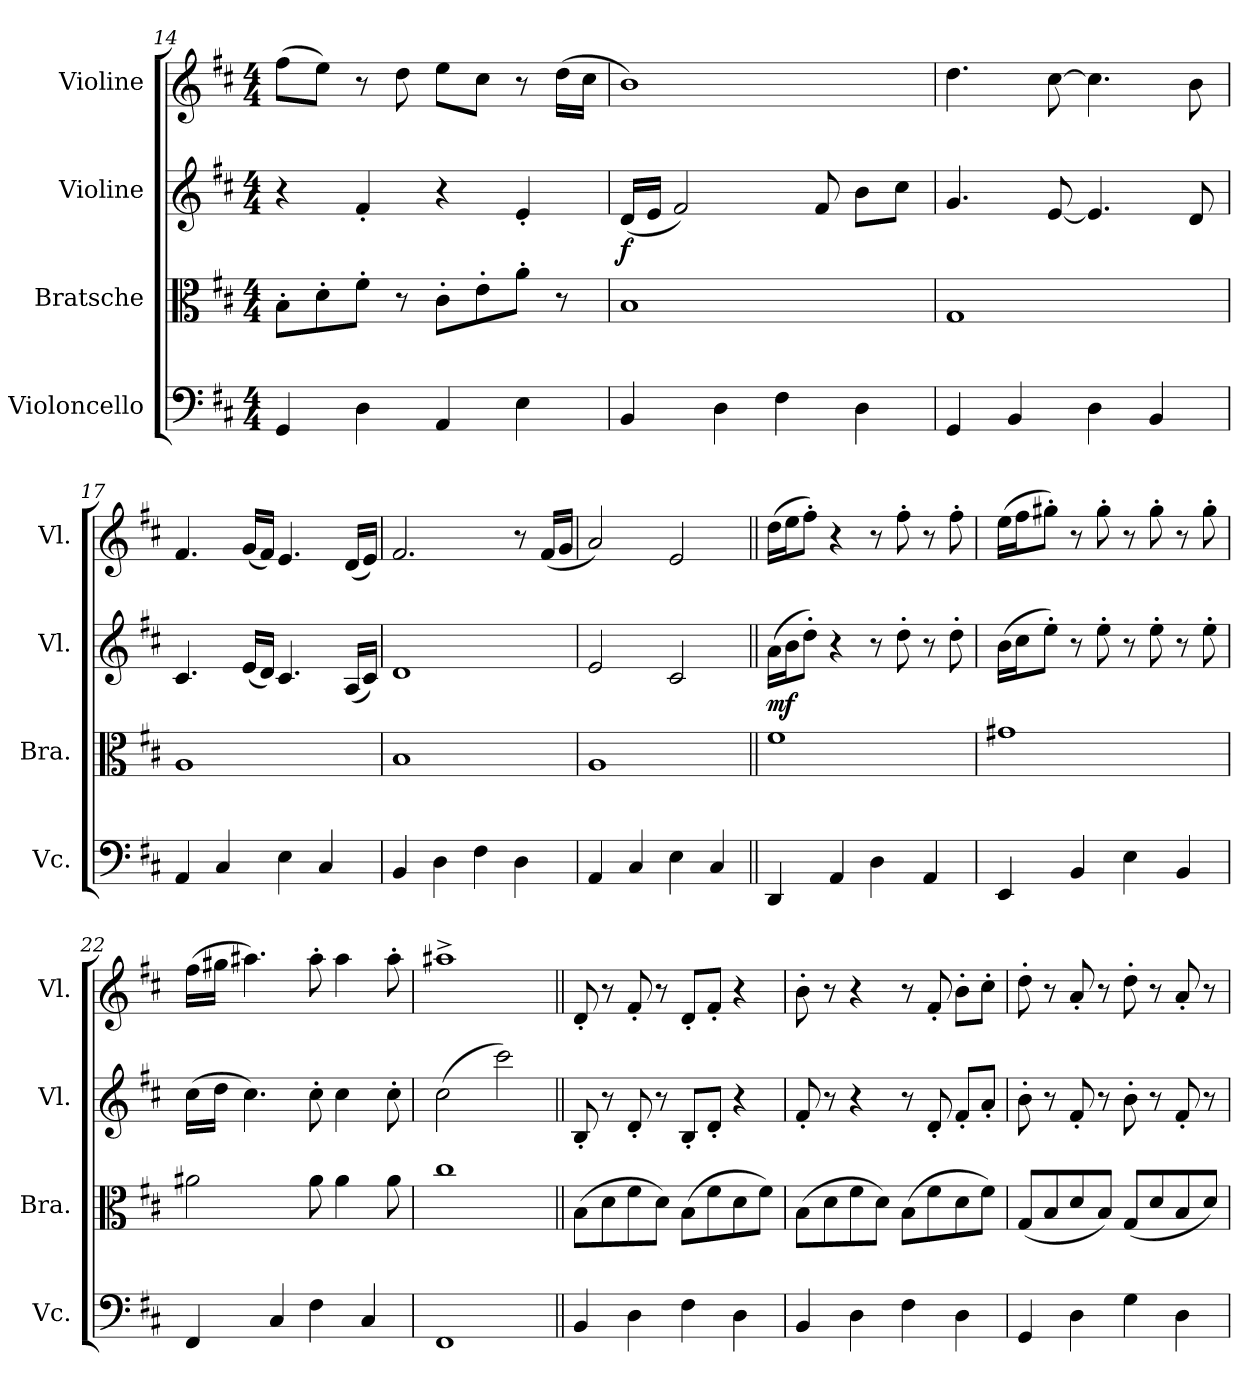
**kern	**kern	**kern	**dynam	**kern
*part4	*part3	*part2	*part2	*part1
*staff4	*staff3	*staff2	*staff2	*staff1
*I"Violoncello	*I"Bratsche	*I"Violine	*	*I"Violine
*I'Vc.	*I'Bra.	*I'Vl.	*	*I'Vl.
*clefF4	*clefC3	*clefG2	*	*clefG2
*k[f#c#]	*k[f#c#]	*k[f#c#]	*	*k[f#c#]
*M4/4	*M4/4	*M4/4	*	*M4/4
=14	=14	=14	=14	=14
4GG/	8B'\L	4r	.	(8ff#\L
.	8d'\	.	.	8ee\J)
4D\	8f#'\J	4f#'/	.	8r
.	8r	.	.	8dd\
4AA/	8c#'\L	4r	.	8ee\L
.	8e'\	.	.	8cc#\J
4E\	8a'\J	4e'/	.	8r
.	8r	.	.	(16dd\LL
.	.	.	.	16cc#\JJ
=15	=15	=15	=15	=15
!	!	!	!LO:DY:b	!
4BB/	1B	(16d/LL	f	1b)
.	.	16e/JJ	.	.
.	.	2f#/)	.	.
4D\	.	.	.	.
4F#\	.	.	.	.
.	.	8f#/	.	.
4D\	.	8b\L	.	.
.	.	8cc#\J	.	.
!!LO:PB:g=z
=16	=16	=16	=16	=16
4GG/	1G	4.g/	.	4.dd\
4BB/	.	.	.	.
.	.	[8e/	.	[8cc#\
4D\	.	4.e/]	.	4.cc#\]
4BB/	.	.	.	.
.	.	8d/	.	8b\
=17	=17	=17	=17	=17
4AA/	1A	4.c#/	.	4.f#/
4C#/	.	.	.	.
.	.	(16e/LL	.	(16g/LL
.	.	16d/JJ)	.	16f#/JJ)
4E\	.	4.c#/	.	4.e/
4C#/	.	.	.	.
.	.	(16A/LL	.	(16d/LL
.	.	16c#/JJ)	.	16e/JJ)
=18	=18	=18	=18	=18
4BB/	1B	1d	.	2.f#/
4D\	.	.	.	.
4F#\	.	.	.	.
4D\	.	.	.	8r
.	.	.	.	(16f#/LL
.	.	.	.	16g/JJ
=19	=19	=19	=19	=19
4AA/	1A	2e/	.	2a/)
4C#/	.	.	.	.
4E\	.	2c#/	.	2e/
4C#/	.	.	.	.
=20||	=20||	=20||	=20||	=20||
!	!	!	!LO:DY:b	!
4DD/	1f#	(16a\LL	mf	(16dd\LL
.	.	16b\J	.	16ee\J
.	.	8dd'\J)	.	8ff#'\J)
4AA/	.	4r	.	4r
4D\	.	8r	.	8r
.	.	8dd'\	.	8ff#'\
4AA/	.	8r	.	8r
.	.	8dd'\	.	8ff#'\
!!LO:LB:g=z
=21	=21	=21	=21	=21
4EE/	1g#X	(16b\LL	.	(16ee\LL
.	.	16cc#\J	.	16ff#\J
.	.	8ee'\J)	.	8gg#X'\J)
4BB/	.	8r	.	8r
.	.	8ee'\	.	8gg#'\
4E\	.	8r	.	8r
.	.	8ee'\	.	8gg#'\
4BB/	.	8r	.	8r
.	.	8ee'\	.	8gg#'\
=22	=22	=22	=22	=22
4FF#/	2a#X\	(16cc#\LL	.	(16ff#\LL
.	.	16dd\JJ	.	16gg#X\JJ
.	.	4.cc#\)	.	4.aa#X\)
4C#/	.	.	.	.
4F#\	8a#\	8cc#'\	.	8aa#'\
.	4a#\	4cc#\	.	4aa#\
4C#/	.	.	.	.
.	8a#\	8cc#'\	.	8aa#'\
=23	=23	=23	=23	=23
1FF#	1cc#	(2cc#\	.	1aa#X^
.	.	2ccc#\)	.	.
=24||	=24||	=24||	=24||	=24||
4BB/	(8B\L	8B'/	.	8d'/
.	8d\	8r	.	8r
4D\	8f#\	8d'/	.	8f#'/
.	8d\J)	8r	.	8r
4F#\	(8B\L	8B'/L	.	8d'/L
.	8f#\	8d'/J	.	8f#'/J
4D\	8d\	4r	.	4r
.	8f#\J)	.	.	.
=25	=25	=25	=25	=25
4BB/	(8B\L	8f#'/	.	8b'\
.	8d\	8r	.	8r
4D\	8f#\	4r	.	4r
.	8d\J)	.	.	.
4F#\	(8B\L	8r	.	8r
.	8f#\	8d'/	.	8f#'/
4D\	8d\	8f#'/L	.	8b'\L
.	8f#\J)	8a'/J	.	8cc#'\J
!!LO:LB:g=z
=26	=26	=26	=26	=26
4GG/	(8G/L	8b'\	.	8dd'\
.	8B/	8r	.	8r
4D\	8d/	8f#'/	.	8a'/
.	8B/J)	8r	.	8r
4G\	(8G/L	8b'\	.	8dd'\
.	8d/	8r	.	8r
4D\	8B/	8f#'/	.	8a'/
.	8d/J)	8r	.	8r
=	=	=	=	=
*-	*-	*-	*-	*-
